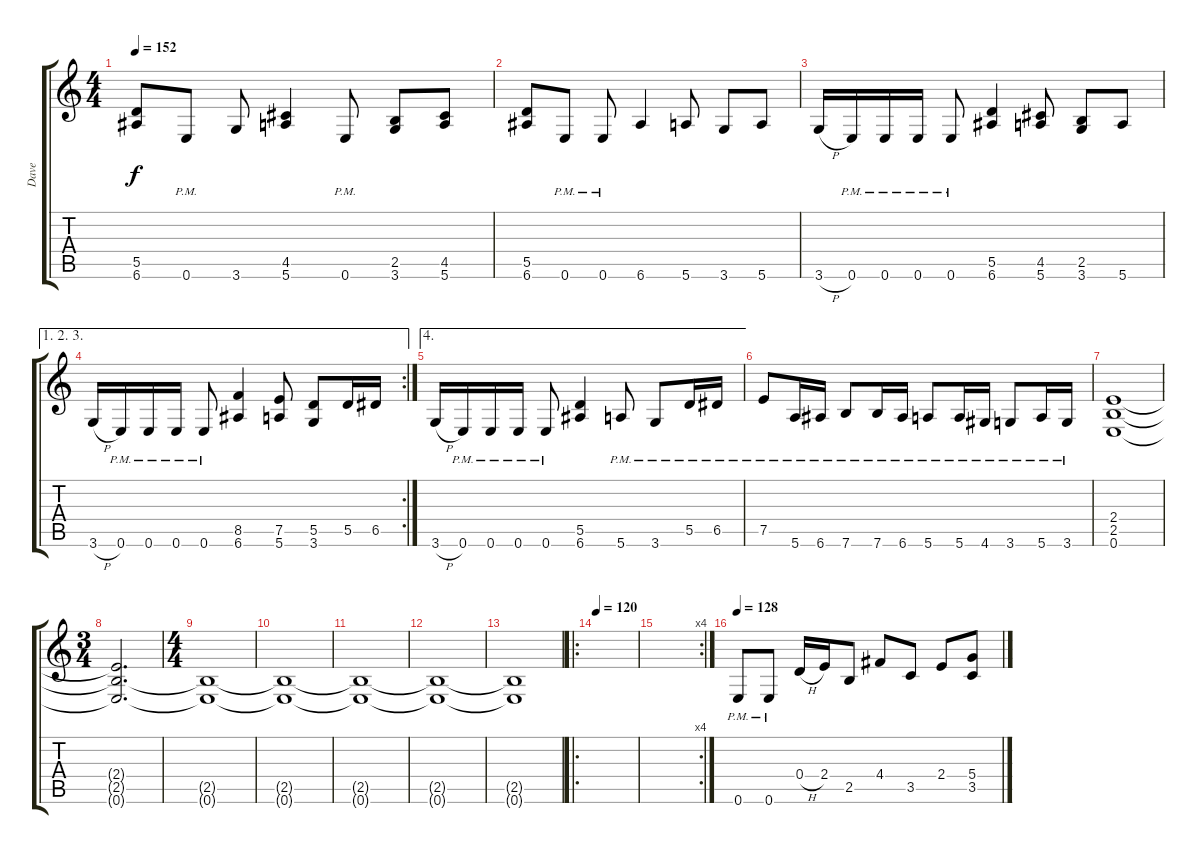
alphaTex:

\track ("Dave" "Dave") {instrument distortionguitar}
\staff {score tabs}
\tuning (E4 B3 G3 D3 A2 E2) {hide}
\ts (4 4)
\tempo 152
\clef g2
\ks c
(5.5 6.6).8{dy f} 0.6{pm}.8 3.6.8 (4.5 5.6).4 0.6{pm}.8 (2.5 3.6).8 (4.5 5.6).8 |
(5.5 6.6).8 0.6{pm}.8 0.6{pm}.8 6.6.4 5.6.8 3.6.8 5.6.8 |
3.6{h}.16 0.6{pm}.16 0.6{pm}.16 0.6{pm}.16 0.6{pm}.8 (5.5 6.6).4 (4.5 5.6).8 (2.5 3.6).8 5.6.8 |
\ae (1 2 3)
\rc 2
3.6{h}.16 0.6{pm}.16 0.6{pm}.16 0.6{pm}.16 0.6{pm}.8 (8.5 6.6).4 (7.5 5.6).8 (5.5 3.6).8 5.5.16 6.5.16 |
\ae 4
3.6{h}.16 0.6{pm}.16 0.6{pm}.16 0.6{pm}.16 0.6{pm}.8 (5.5 6.6).4 5.6{pm}.8 3.6{pm}.8 5.5{pm}.16 6.5{pm}.16 |
7.5{pm}.8 5.6{pm}.16 6.6{pm}.16 7.6{pm}.8 7.6{pm}.16 6.6{pm}.16 5.6{pm}.8 5.6{pm}.16 4.6{pm}.16 3.6{pm}.8 5.6{pm}.16 3.6{pm}.16 |
(2.4 2.5 0.6).1 |
\ts (3 4)
(2.4{t} 2.5{t} 0.6{t}).2{d} |
\ts (4 4)
(2.5{t} 0.6{t}).1 |
(2.5{t} 0.6{t}).1 |
(2.5{t} 0.6{t}).1 |
(2.5{t} 0.6{t}).1 |
(2.5{t} 0.6{t}).1 |
\ro
\tempo 120
|
\rc 4
|
\tempo 128
0.6{pm}.8 0.6{pm}.8 0.4{h}.16 2.4.16 2.5.8 4.4.8 3.5.8 2.4.8 (5.4 3.5).8
